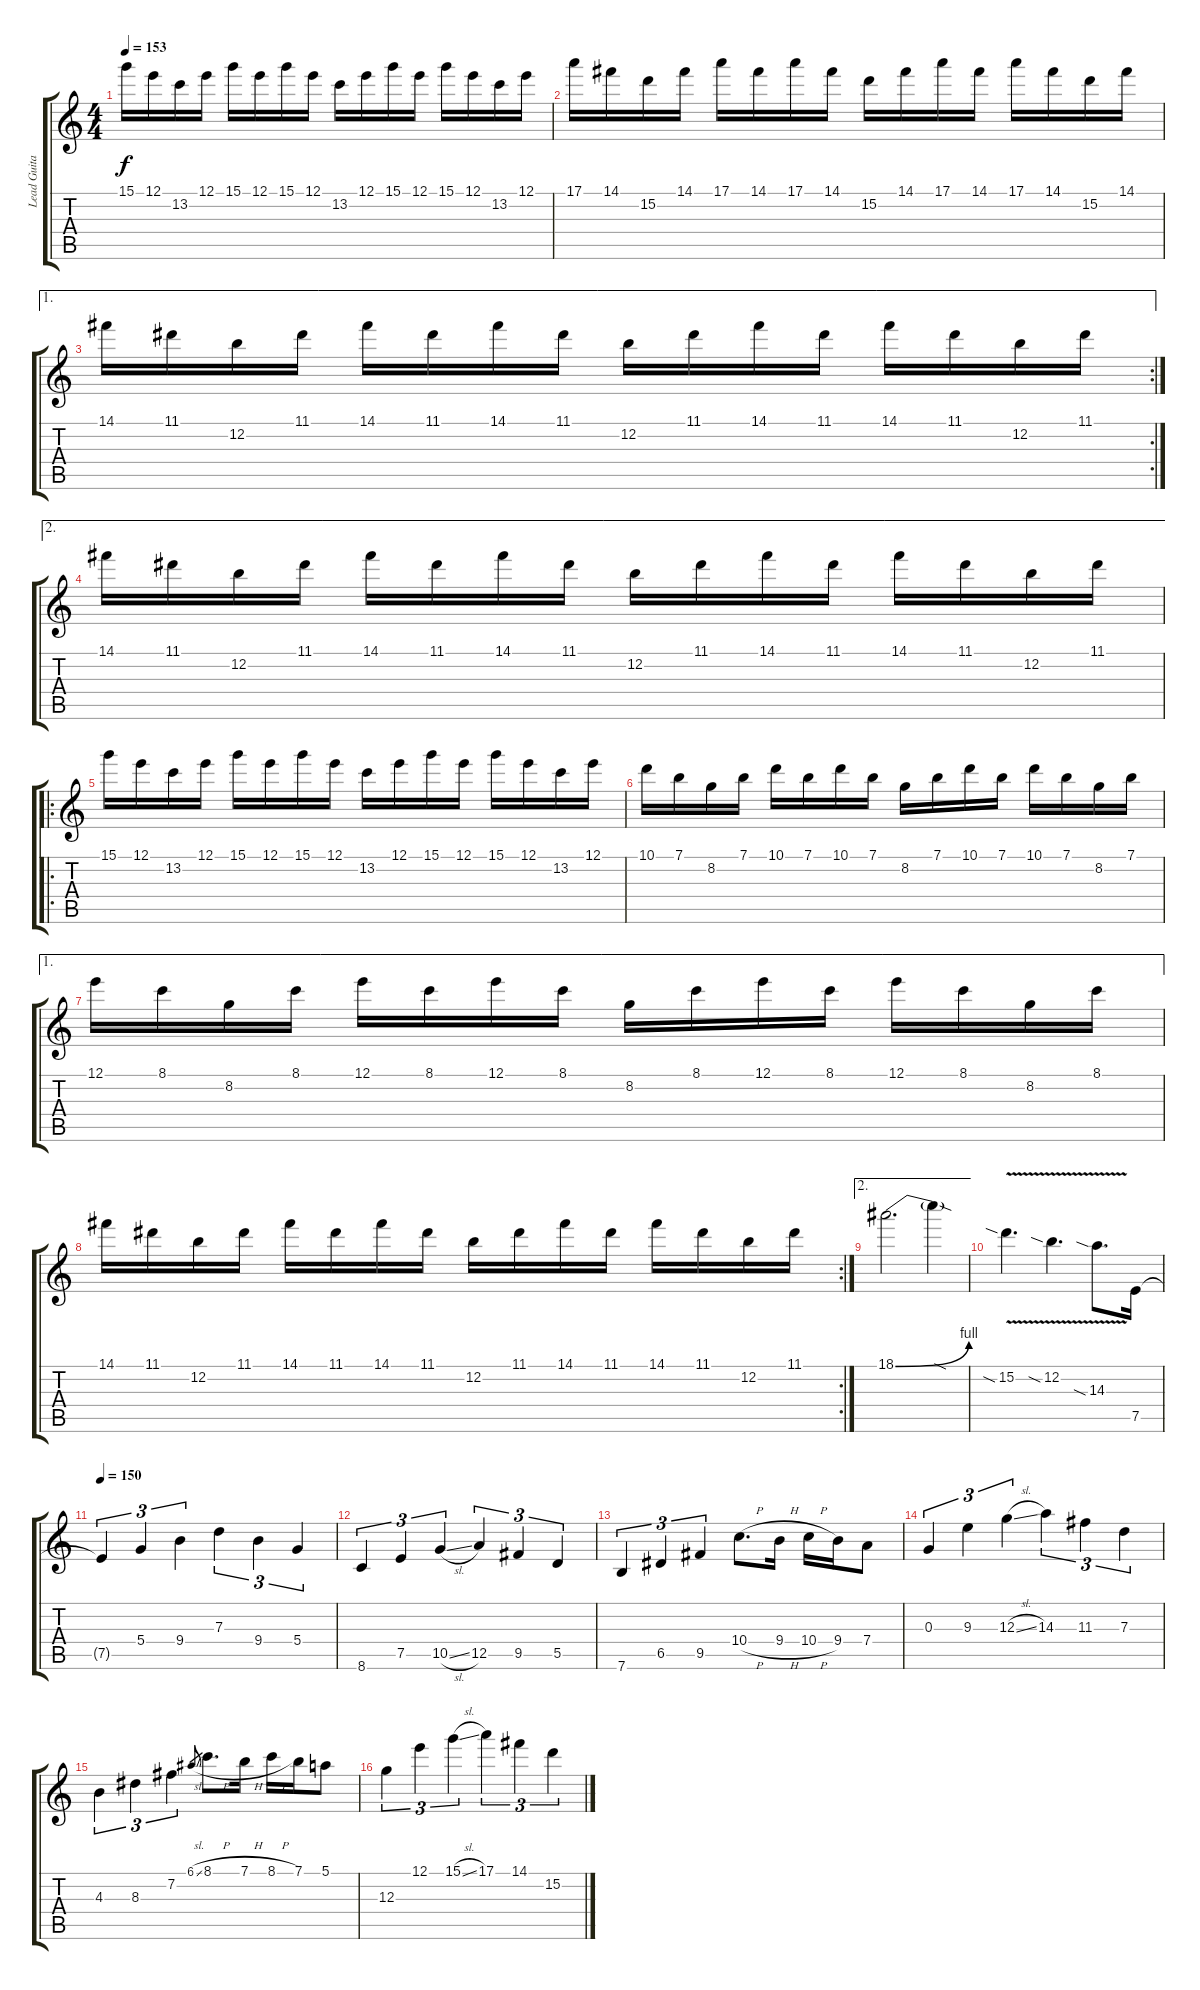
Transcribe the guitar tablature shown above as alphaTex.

\track ("" "Lead Guita") {instrument distortionguitar}
\staff {score tabs}
\tuning (E4 B3 G3 D3 A2 E2) {hide}
\ts (4 4)
\tempo 153
\clef g2
\ks c
15.1.16{dy f} 12.1.16 13.2.16 12.1.16 15.1.16 12.1.16 15.1.16 12.1.16 13.2.16 12.1.16 15.1.16 12.1.16 15.1.16 12.1.16 13.2.16 12.1.16 |
17.1.16 14.1.16 15.2.16 14.1.16 17.1.16 14.1.16 17.1.16 14.1.16 15.2.16 14.1.16 17.1.16 14.1.16 17.1.16 14.1.16 15.2.16 14.1.16 |
\ae 1
\rc 2
14.1.16 11.1.16 12.2.16 11.1.16 14.1.16 11.1.16 14.1.16 11.1.16 12.2.16 11.1.16 14.1.16 11.1.16 14.1.16 11.1.16 12.2.16 11.1.16 |
\ae 2
14.1.16 11.1.16 12.2.16 11.1.16 14.1.16 11.1.16 14.1.16 11.1.16 12.2.16 11.1.16 14.1.16 11.1.16 14.1.16 11.1.16 12.2.16 11.1.16 |
\ro
15.1.16 12.1.16 13.2.16 12.1.16 15.1.16 12.1.16 15.1.16 12.1.16 13.2.16 12.1.16 15.1.16 12.1.16 15.1.16 12.1.16 13.2.16 12.1.16 |
10.1.16 7.1.16 8.2.16 7.1.16 10.1.16 7.1.16 10.1.16 7.1.16 8.2.16 7.1.16 10.1.16 7.1.16 10.1.16 7.1.16 8.2.16 7.1.16 |
\ae 1
12.1.16 8.1.16 8.2.16 8.1.16 12.1.16 8.1.16 12.1.16 8.1.16 8.2.16 8.1.16 12.1.16 8.1.16 12.1.16 8.1.16 8.2.16 8.1.16 |
\rc 2
14.1.16 11.1.16 12.2.16 11.1.16 14.1.16 11.1.16 14.1.16 11.1.16 12.2.16 11.1.16 14.1.16 11.1.16 14.1.16 11.1.16 12.2.16 11.1.16 |
\ae 2
18.1{be (bend 0 0 60 4)}.2{d} 18.1{sod t}.4 |
15.2{v sia}.4{d} 12.2{v sia}.4{d} 14.3{v sia}.8{d} 7.5.16 |
\tempo 150
7.5{t}.4{tu (3 2)} 5.4.4{tu (3 2)} 9.4.4{tu (3 2)} 7.3.4{tu (3 2)} 9.4.4{tu (3 2)} 5.4.4{tu (3 2)} |
8.6.4{tu (3 2)} 7.5.4{tu (3 2)} 10.5{sl}.4{tu (3 2)} 12.5.4{tu (3 2)} 9.5.4{tu (3 2)} 5.5.4{tu (3 2)} |
7.6.4{tu (3 2)} 6.5.4{tu (3 2)} 9.5.4{tu (3 2)} 10.4{h}.8{d} 9.4{h}.16 10.4{h}.16 9.4.16 7.4.8 |
0.3.4{tu (3 2)} 9.3.4{tu (3 2)} 12.3{sl}.4{tu (3 2)} 14.3.4{tu (3 2)} 11.3.4{tu (3 2)} 7.3.4{tu (3 2)} |
4.3.4{tu (3 2)} 8.3.4{tu (3 2)} 7.2.4{tu (3 2)} 6.1{sl}.8{gr} 8.1{h}.8{d} 7.1{h}.16 8.1{h}.16 7.1.16 5.1.8 |
12.3.4{tu (3 2)} 12.1.4{tu (3 2)} 15.1{sl}.4{tu (3 2)} 17.1.4{tu (3 2)} 14.1.4{tu (3 2)} 15.2.4{tu (3 2)}
